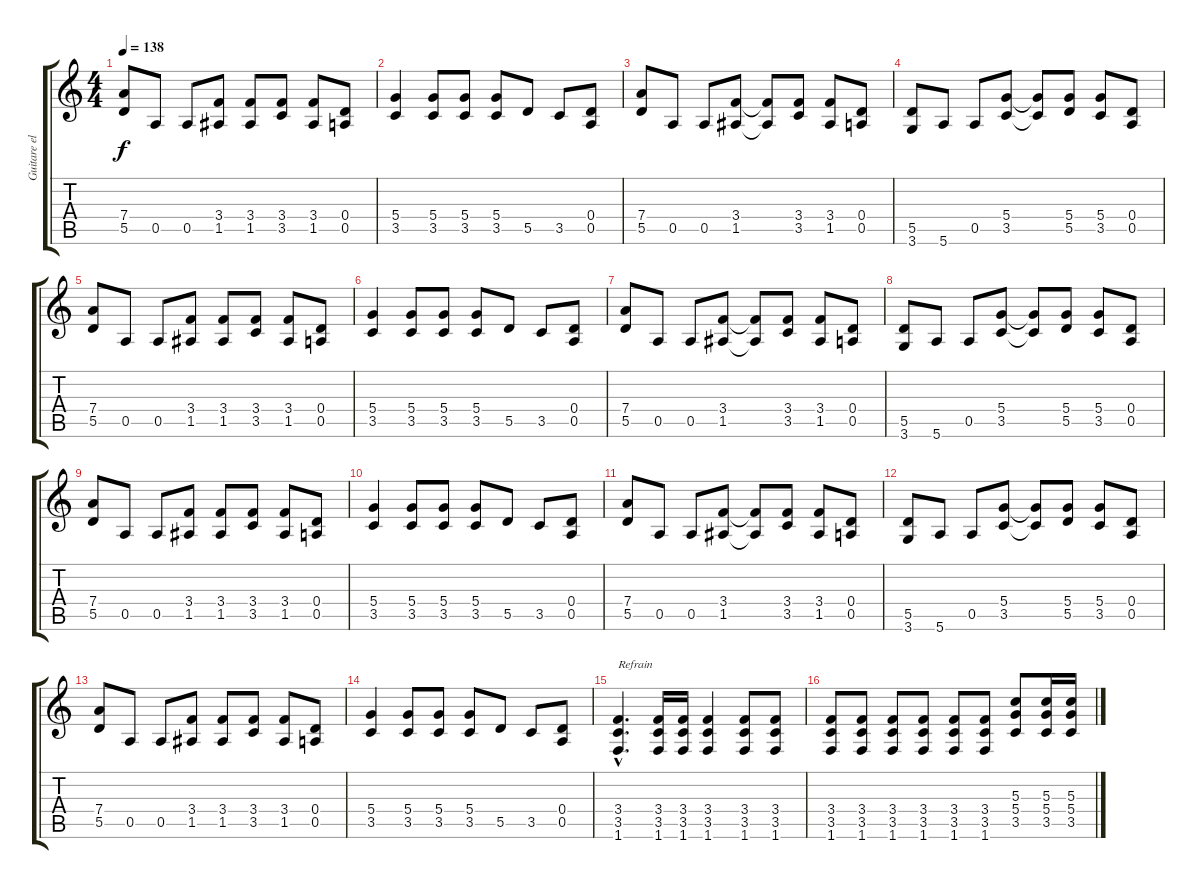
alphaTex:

\track ("Guitare elec 1" "Guitare el") {instrument overdrivenguitar}
\staff {score tabs}
\tuning (E4 B3 G3 D3 A2 E2) {hide}
\ts (4 4)
\tempo 138
\clef g2
\ks c
(7.4 5.5).8{dy f} 0.5.8 0.5.8 (3.4 1.5).8 (3.4 1.5).8 (3.4 3.5).8 (3.4 1.5).8 (0.4 0.5).8 |
(5.4 3.5).4 (5.4 3.5).8 (5.4 3.5).8 (5.4 3.5).8 5.5.8 3.5.8 (0.4 0.5).8 |
(7.4 5.5).8 0.5.8 0.5.8 (3.4 1.5).8 (3.4{t} 1.5{t}).8 (3.4 3.5).8 (3.4 1.5).8 (0.4 0.5).8 |
(5.5 3.6).8 5.6.8 0.5.8 (5.4 3.5).8 (5.4{t} 3.5{t}).8 (5.4 5.5).8 (5.4 3.5).8 (0.4 0.5).8 |
(7.4 5.5).8 0.5.8 0.5.8 (3.4 1.5).8 (3.4 1.5).8 (3.4 3.5).8 (3.4 1.5).8 (0.4 0.5).8 |
(5.4 3.5).4 (5.4 3.5).8 (5.4 3.5).8 (5.4 3.5).8 5.5.8 3.5.8 (0.4 0.5).8 |
(7.4 5.5).8 0.5.8 0.5.8 (3.4 1.5).8 (3.4{t} 1.5{t}).8 (3.4 3.5).8 (3.4 1.5).8 (0.4 0.5).8 |
(5.5 3.6).8 5.6.8 0.5.8 (5.4 3.5).8 (5.4{t} 3.5{t}).8 (5.4 5.5).8 (5.4 3.5).8 (0.4 0.5).8 |
(7.4 5.5).8 0.5.8 0.5.8 (3.4 1.5).8 (3.4 1.5).8 (3.4 3.5).8 (3.4 1.5).8 (0.4 0.5).8 |
(5.4 3.5).4 (5.4 3.5).8 (5.4 3.5).8 (5.4 3.5).8 5.5.8 3.5.8 (0.4 0.5).8 |
(7.4 5.5).8 0.5.8 0.5.8 (3.4 1.5).8 (3.4{t} 1.5{t}).8 (3.4 3.5).8 (3.4 1.5).8 (0.4 0.5).8 |
(5.5 3.6).8 5.6.8 0.5.8 (5.4 3.5).8 (5.4{t} 3.5{t}).8 (5.4 5.5).8 (5.4 3.5).8 (0.4 0.5).8 |
(7.4 5.5).8 0.5.8 0.5.8 (3.4 1.5).8 (3.4 1.5).8 (3.4 3.5).8 (3.4 1.5).8 (0.4 0.5).8 |
(5.4 3.5).4 (5.4 3.5).8 (5.4 3.5).8 (5.4 3.5).8 5.5.8 3.5.8 (0.4 0.5).8 |
(3.4{hac} 3.5{hac} 1.6{hac}).4{d txt "Refrain"} (3.4 3.5 1.6).16 (3.4 3.5 1.6).16 (3.4 3.5 1.6).4 (3.4 3.5 1.6).8 (3.4 3.5 1.6).8 |
(3.4 3.5 1.6).8 (3.4 3.5 1.6).8 (3.4 3.5 1.6).8 (3.4 3.5 1.6).8 (3.4 3.5 1.6).8 (3.4 3.5 1.6).8 (5.3 5.4 3.5).8 (5.3 5.4 3.5).16 (5.3 5.4 3.5).16
